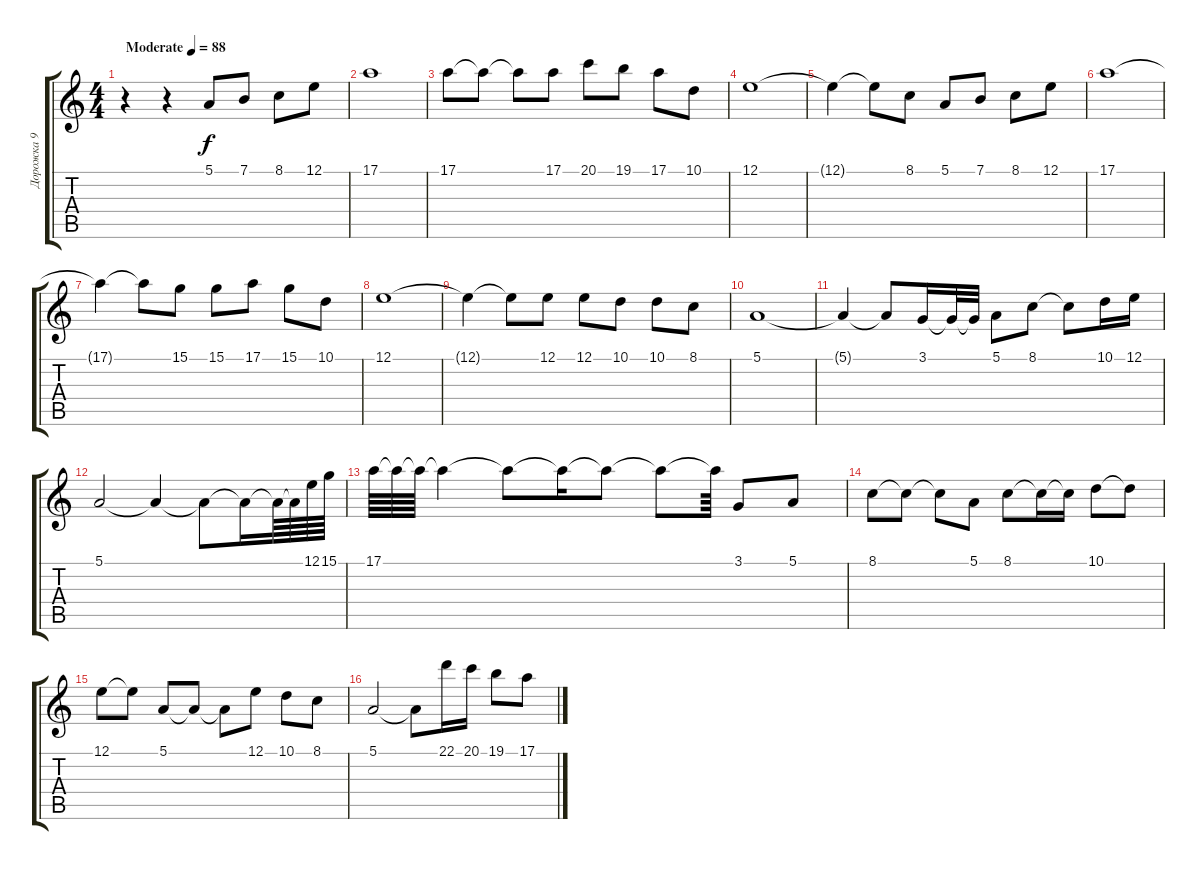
\track ("Дорожка 9" "Дорожка 9") {instrument brightacousticpiano}
\staff {score tabs}
\tuning (E4 B3 G3 D3 A2 E2) {hide}
\ts (4 4)
\tempo (88 "Moderate")
\clef g2
\ks c
r.4{dy f instrument brightacousticpiano} r.4 5.1.8 7.1.8 8.1.8 12.1.8 |
17.1.1 |
17.1.8 17.1{t}.8 17.1{t}.8 17.1.8 20.1.8 19.1.8 17.1.8 10.1.8 |
12.1.1 |
12.1{t}.4 12.1{t}.8 8.1.8 5.1.8 7.1.8 8.1.8 12.1.8 |
17.1.1 |
17.1{t}.4 17.1{t}.8 15.1.8 15.1.8 17.1.8 15.1.8 10.1.8 |
12.1.1 |
12.1{t}.4 12.1{t}.8 12.1.8 12.1.8 10.1.8 10.1.8 8.1.8 |
5.1.1 |
5.1{t}.4 5.1{t}.8 3.1.16 3.1{t}.32 3.1{t}.32 5.1.8 8.1.8 8.1{t}.8 10.1.16 12.1.16 |
5.1.2 5.1{t}.4 5.1{t}.8 5.1{t}.16 5.1{t}.64 5.1{t}.64 12.1.64 15.1.64 |
17.1.64 17.1{t}.64 17.1{t}.64 17.1{t}.4 17.1{t}.8 17.1{t}.16 17.1{t}.8 17.1{t}.8 17.1{t}.64 3.1.8 5.1.8 |
8.1.8 8.1{t}.8 8.1{t}.8 5.1.8 8.1.8 8.1{t}.16 8.1{t}.16 10.1.8 10.1{t}.8 |
12.1.8 12.1{t}.8 5.1.8 5.1{t}.8 5.1{t}.8 12.1.8 10.1.8 8.1.8 |
5.1.2 5.1{t}.8 22.1.16 20.1.16 19.1.8 17.1.8
